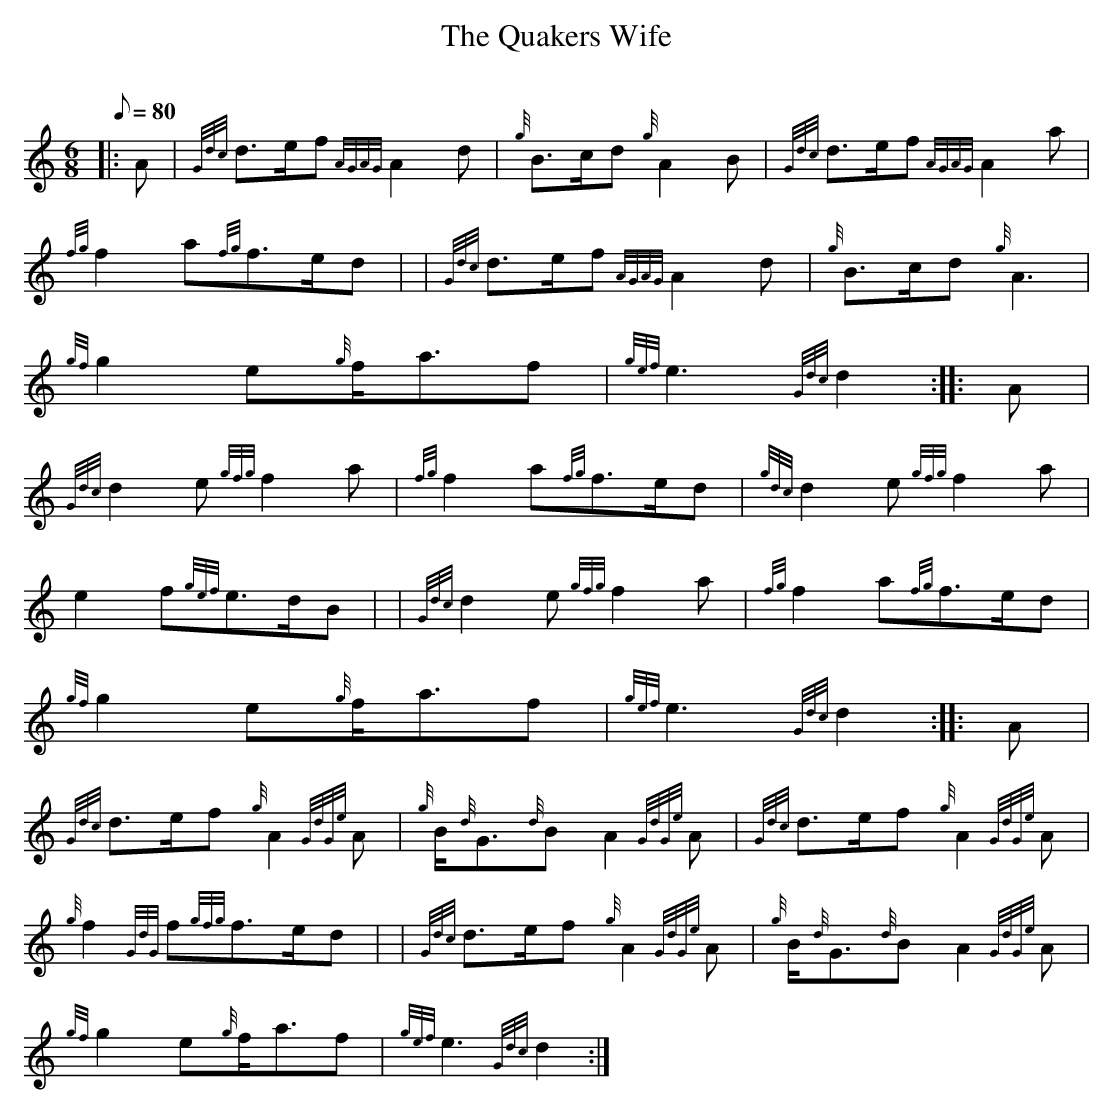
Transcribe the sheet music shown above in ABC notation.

X:1
T:The Quakers Wife
M:6/8
L:1/8
Q:80
C:
K:HP
|: A | \
{Gdc}d3/2e/2f{AGAG}A2d | \
{g}B3/2c/2d{g}A2B | \
{Gdc}d3/2e/2f{AGAG}A2a |
{fg}f2a{fg}f3/2e/2d | | \
{Gdc}d3/2e/2f{AGAG}A2d | \
{g}B3/2c/2d{g}A3 |
{gf}g2e{g}f/2a3/2f | \
{gef}e3{Gdc}d2 :: \
A |
{Gdc}d2e{gfg}f2a | \
{fg}f2a{fg}f3/2e/2d | \
{gdc}d2e{gfg}f2a |
e2f{gef}e3/2d/2B | | \
{Gdc}d2e{gfg}f2a | \
{fg}f2a{fg}f3/2e/2d |
{gf}g2e{g}f/2a3/2f | \
{gef}e3{Gdc}d2 :: \
A |
{Gdc}d3/2e/2f{g}A2{GdGe}A | \
{g}B/2{d}G3/2{d}BA2{GdGe}A | \
{Gdc}d3/2e/2f{g}A2{GdGe}A |
{g}f2{GdG}f{gfg}f3/2e/2d | | \
{Gdc}d3/2e/2f{g}A2{GdGe}A | \
{g}B/2{d}G3/2{d}BA2{GdGe}A |
{gf}g2e{g}f/2a3/2f | \
{gef}e3{Gdc}d2 :|
